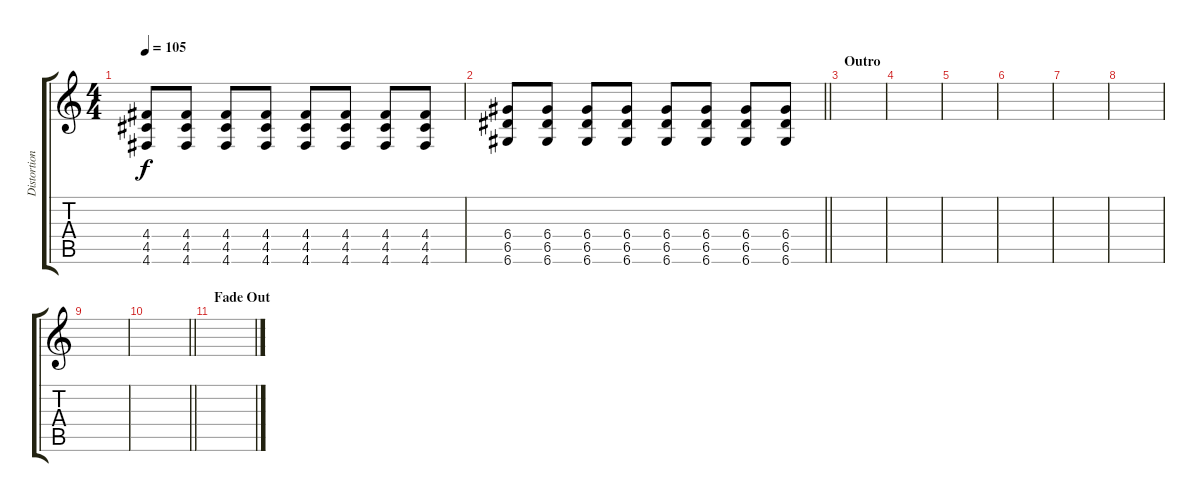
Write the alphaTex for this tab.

\track ("Distortion Guitar" "Distortion") {instrument distortionguitar}
\staff {score tabs}
\tuning (E4 B3 G3 D3 A2 D2) {hide}
\ts (4 4)
\tempo 105
\clef g2
\ks c
(4.4 4.5 4.6).8{dy f} (4.4 4.5 4.6).8 (4.4 4.5 4.6).8 (4.4 4.5 4.6).8 (4.4 4.5 4.6).8 (4.4 4.5 4.6).8 (4.4 4.5 4.6).8 (4.4 4.5 4.6).8 |
\barLineRight lightlight
(6.4 6.5 6.6).8 (6.4 6.5 6.6).8 (6.4 6.5 6.6).8 (6.4 6.5 6.6).8 (6.4 6.5 6.6).8 (6.4 6.5 6.6).8 (6.4 6.5 6.6).8 (6.4 6.5 6.6).8 |
\section ("" "Outro")
|
|
|
|
|
|
|
\barLineRight lightlight
|
\section ("" "Fade Out")
